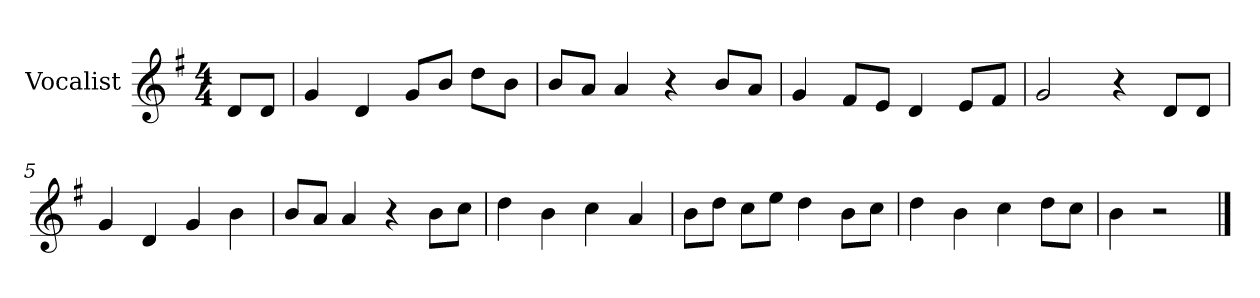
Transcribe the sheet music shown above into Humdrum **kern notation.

**kern
*part1
*staff1
*I"Vocalist
*k[f#]
*G:
*M4/4
=
8dL
8dJ
=1
4g
4d
8gL
8bJ
8ddL
8bJ
=2
8bL
8aJ
4a
4r
8bL
8aJ
=3
4g
8f#L
8eJ
4d
8eL
8f#J
=4
2g
4r
8dL
8dJ
=5
4g
4d
4g
4b
=6
8bL
8aJ
4a
4r
8bL
8ccJ
=7
4dd
4b
4cc
4a
=8
8bL
8ddJ
8ccL
8eeJ
4dd
8bL
8ccJ
=9
4dd
4b
4cc
8ddL
8ccJ
=10
4b
2r
==
*-
